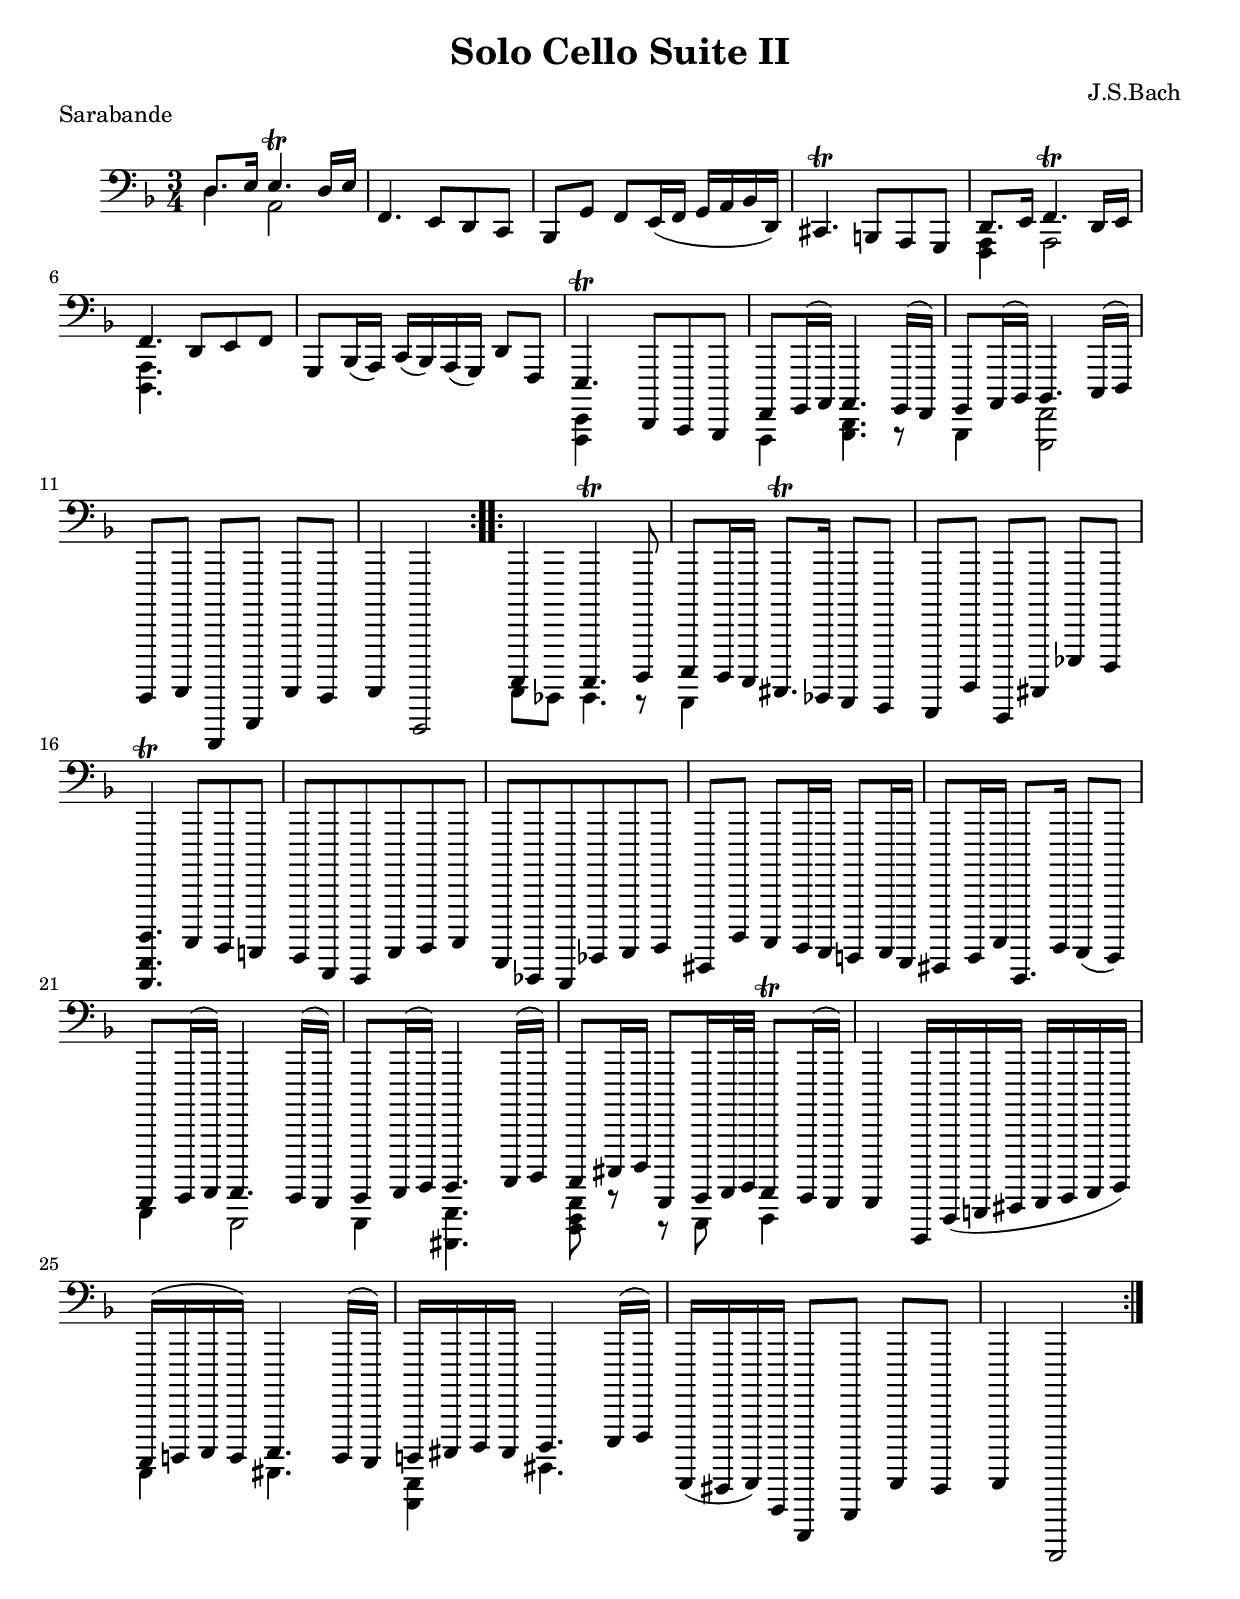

%% #(set! point-and-click line-column-location)

\header {
  title = "Solo Cello Suite II"
  piece ="Sarabande"
  composer = "J.S.Bach"
  editor = "August Wenzinger"
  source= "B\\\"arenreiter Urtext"

  texidoc = "The B\\\"arenreiter edition of the Cello Suites is the most
beautifully typeset piece of music in our collection of music (we both
own one. It is also lovely on French Horn). This piece follows the
same beaming as the printed edition. This is done in order to
benchmarkk the quality of the LilyPond output. As of lilypond 1.5.38,
the spacing is almost identical. With a line-break forced before
measure 25, we get back the linebreaking of Baerenreiter.



This file used to show spacing weaknesses. Now it shows weaknesses in
beam and slur handling.

Note that the Barenreiter edition contains an engraving mistake. The
second line begins with measure 6 (but prints 5).

"

}


\version "1.3.148"


sarabandeA =  \context Voice \notes \relative c {
  \property Staff.NoteCollision \set #'merge-differently-dotted = ##t
  < { d8. e16 e4.-\trill d16 e } \\
    { d4 a2 } >
  f4.  [e8 d c] |
  [bes g'] [f e16(f] [g a bes)d,] |
  cis4.-\trill [b8 a g] |

  %% check spacing without accs: 
  %%	c4.-\trill [bes8 a g] |
  
  < { d'8. e16 f4.-\trill d16 e |
      f4. [d8 e f] }
    \\
    { <a,4 f> a2 <a4. d,4.>  } > |
  %%5

  g8 bes16()a c()bes a()g d'8 f, |
  <  e4.-\trill
     \\ <a,,4 e'> >
  [d8 c bes]
  %%8
  < { f'8 g16()a a4. g16()f  |
      g8 a16()bes bes4. c16()d }
    \\
    { a,4 <bes4. d4. > r8 bes4 <g2 f'2>  }
  > |

  %% 11
  [e,8 f] [c, g'] [f' e] |
  f4 f,2 |
  < {  a'4 a4.-\trill bes8 
       c bes16 a } \\
    { [f8 es] es4. r8 d4 } >

  fis8.-\trill es16 d8 c |
  [bes g']
  \stemUp
  [a, fis']
  \stemBoth
  [es' d] |
  %%16
  < bes4.-\trill d, g, > [a8 g f!] |
  e bes a f' g a |
  d, as g es' f g |
  [cis, bes'] [a g16 f] [e!8 f16 d] |
  cis8 e16 a a,8. g'16 f8()e |
  %%21
  < { d e16()f f4. e16()d |
      e8 f16()g g4. a16()bes |
      a8 cis16 d d,8 e16 f32 g f8-\trill e16()d } \\
    { bes4 g2 |
      g4 <bes4. cis,> s8 |
      <d8 a f> r r g, a4 } >
  |
  \stemUp
  d4 d,16 a'( b cis d e f )g |
  \stemBoth
  \break
  %%25
  < { a16(b c)b c4. b16()a |
      b cis d cis d4. e16()f | }
    \\
    { f,4 fis4. s8 |
      <d4 g,> gis4.   } >
  \stemUp
  d16(cis)d f,
  \stemBoth
  [a,8 e'] [d' cis] |
  d4 d,,2 |
}


sarabande =  \context Staff \notes<
  \apply #voicify-music \sarabandeA
  
>

\version "1.3.148"

sarabandeCelloGlobal =  \notes{
  \time 3/4
  \key f \major
  \clef bass
  \repeat "volta" 2 {
    s2.*12
  } \repeat "volta" 2 {
    s2.*16
  }
}

sarabandeCelloScripts =  \notes{
}

sarabandeCelloStaff =  \context Staff <
  \sarabande
  \sarabandeCelloGlobal
  \sarabandeCelloScripts
>

\score{
  \sarabandeCelloStaff
  \paper{
    indent = 7. \mm
    linewidth = 183.5 \mm
    \translator { \ScoreContext
		  %% SpacingSpanner \override #'maximum-duration-for-spacing = #(make-moment 1 16)


		}}
  \midi{ \tempo 4 = 40 }
  \header{
    opus= "" 
    piece ="Sarabande" }
}

%%% Local variables:
%%% LilyPond-indent-level:2
%%% End:
